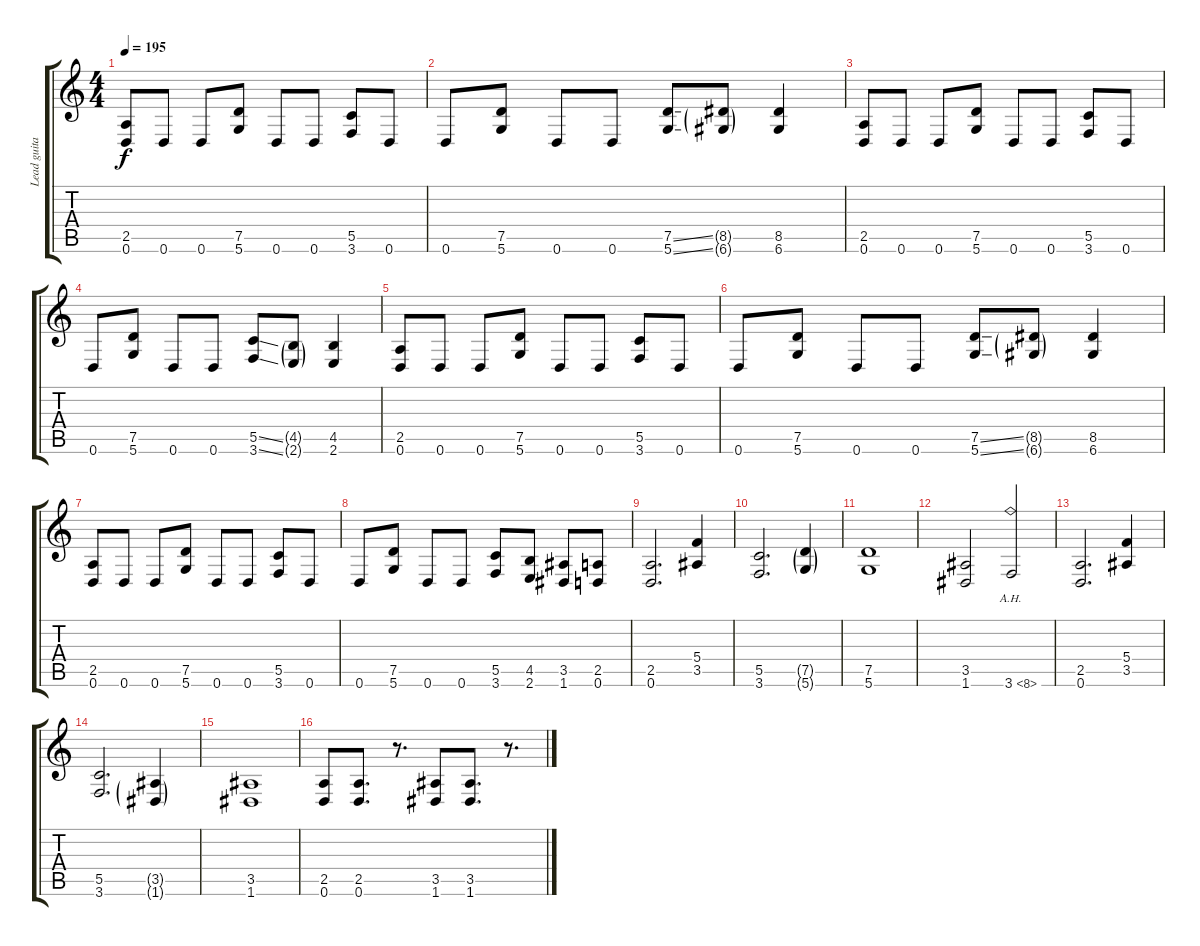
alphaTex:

\track ("Lead guitar" "Lead guita") {instrument distortionguitar}
\staff {score tabs}
\tuning (D4 A3 F3 C3 G2 D2) {hide}
\ts (4 4)
\tempo 195
\clef g2
\ks c
(2.5 0.6).8{dy f} 0.6.8 0.6.8 (7.5 5.6).8 0.6.8 0.6.8 (5.5 3.6).8 0.6.8 |
0.6.8 (7.5 5.6).8 0.6.8 0.6.8 (7.5{ss} 5.6{ss}).8 (8.5{g} 6.6{g}).8 (8.5 6.6).4 |
(2.5 0.6).8 0.6.8 0.6.8 (7.5 5.6).8 0.6.8 0.6.8 (5.5 3.6).8 0.6.8 |
0.6.8 (7.5 5.6).8 0.6.8 0.6.8 (5.5{ss} 3.6{ss}).8 (4.5{g} 2.6{g}).8 (4.5 2.6).4 |
(2.5 0.6).8 0.6.8 0.6.8 (7.5 5.6).8 0.6.8 0.6.8 (5.5 3.6).8 0.6.8 |
0.6.8 (7.5 5.6).8 0.6.8 0.6.8 (7.5{ss} 5.6{ss}).8 (8.5{g} 6.6{g}).8 (8.5 6.6).4 |
(2.5 0.6).8 0.6.8 0.6.8 (7.5 5.6).8 0.6.8 0.6.8 (5.5 3.6).8 0.6.8 |
0.6.8 (7.5 5.6).8 0.6.8 0.6.8 (5.5 3.6).8 (4.5 2.6).8 (3.5 1.6).8 (2.5 0.6).8 |
(2.5 0.6).2{d} (5.4 3.5).4 |
(5.5 3.6).2{d} (7.5{g} 5.6{g}).4 |
(7.5 5.6).1 |
(3.5 1.6).2 3.6{ah 5}.2 |
(2.5 0.6).2{d} (5.4 3.5).4 |
(5.5 3.6).2{d} (3.5{g} 1.6{g}).4 |
(3.5 1.6).1 |
(2.5 0.6).8 (2.5 0.6).8{d} r.8{d} (3.5 1.6).8 (3.5 1.6).8{d} r.8{d}
